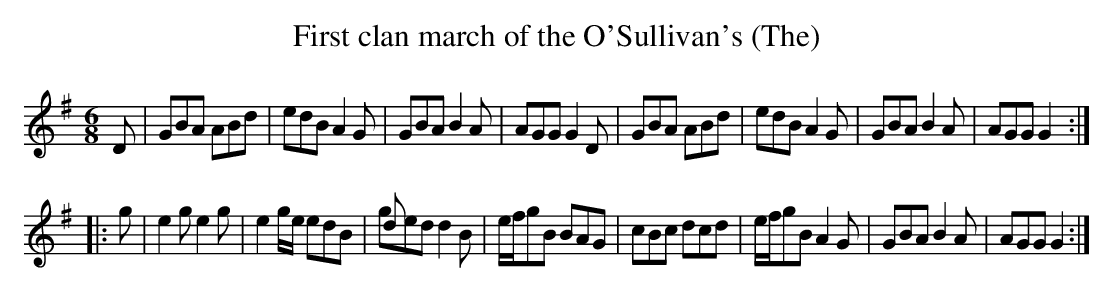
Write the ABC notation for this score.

X:1
T:First clan march of the O'Sullivan's (The)
M: 6/8
L:1/8
K: G
D|GBA ABd|edB A2G|GBA B2A|AGG G2D|\
GBA ABd|edB A2G|GBA B2A|AGG G2:|*
|:g|e2g e2g|e2g/e/ edB|d&gt;ed d2B| e/f/gB BAG|\
cBc dcd|e/f/gB  A2G|GBA B2A|AGG G2:|**
